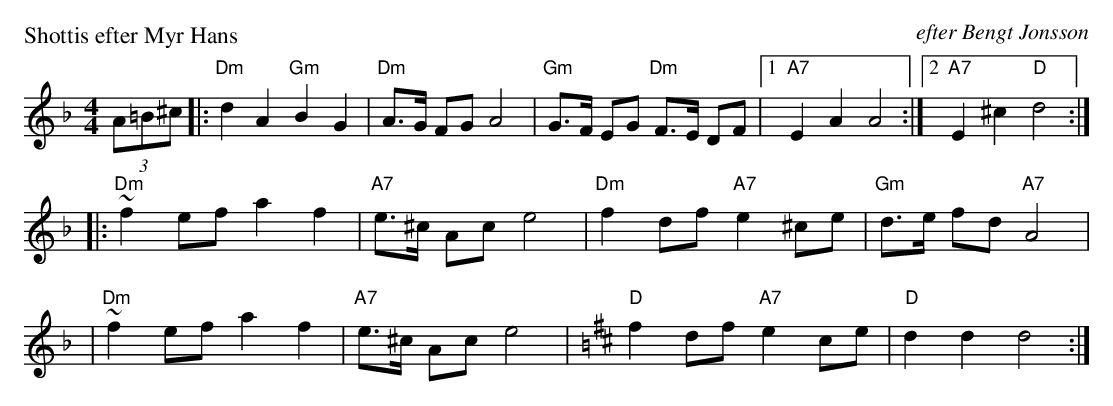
X:1
P: Shottis efter Myr Hans
O: efter Bengt Jonsson
M: 4/4
L: 1/8
K: Dm
(3A=B^c \
|: "Dm"d2 A2 "Gm"B2 G2 | "Dm"A>G FG A4 | "Gm"G>F EG "Dm"F>E DF |1 "A7"E2 A2 A4 :|2 "A7"E2 ^c2 "D"d4 :|
|: "Dm"~f2 ef a2 f2 | "A7"e>^c Ac e4 | "Dm"f2 df "A7"e2 ^ce | "Gm"d>e fd "A7"A4 |
|  "Dm"~f2 ef a2 f2 | "A7"e>^c Ac e4 | [K:D] "D"f2 df "A7"e2 ce | "D"d2 d2 d4 :|
